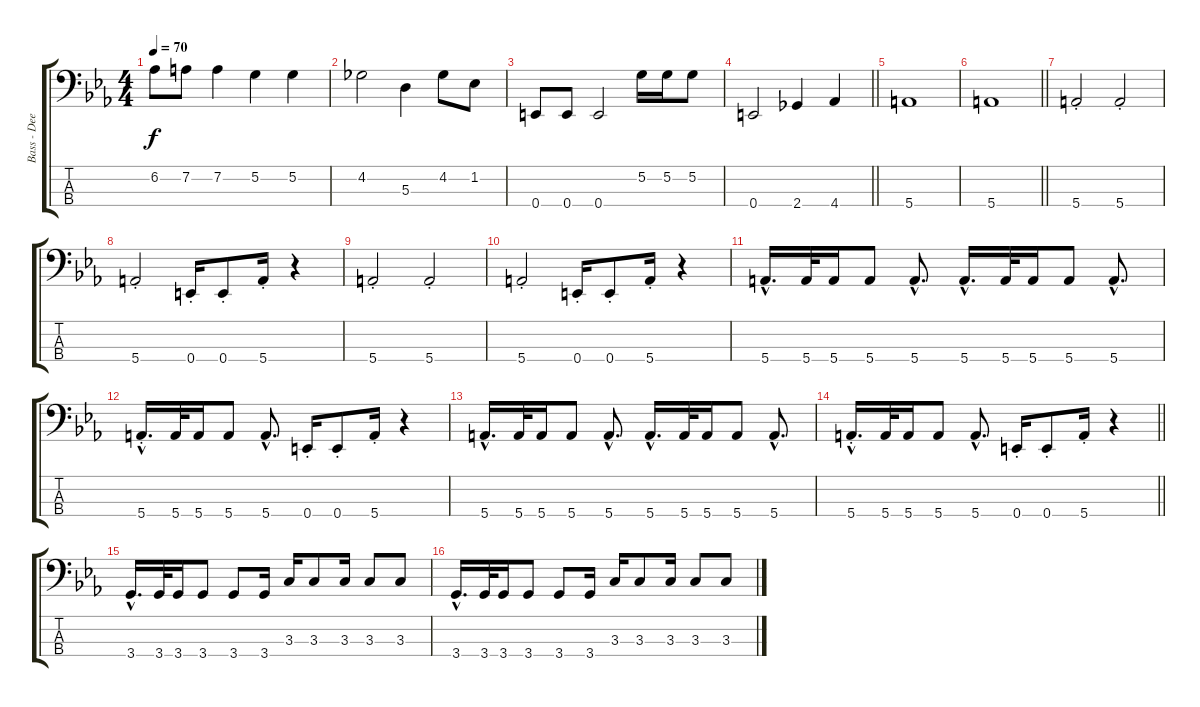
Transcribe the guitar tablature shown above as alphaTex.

\track ("Bass - Dee Murray" "Bass - Dee") {instrument electricbassfinger}
\staff {score tabs}
\tuning (G2 D2 A1 E1) {hide}
\ts (4 4)
\tempo 70
\clef f4
\ks cminor
6.2.8{dy f} 7.2.8 7.2.4 5.2.4 5.2.4 |
4.2.2 5.3.4 4.2.8 1.2.8 |
0.4.8 0.4.8 0.4.2 5.2.16 5.2.16 5.2.8 |
\barLineRight lightlight
0.4.2 2.4.4 4.4.4 |
5.4.1 |
\barLineRight lightlight
5.4.1 |
5.4{st}.2{volume 16} 5.4{st}.2 |
5.4{st}.2 0.4{st}.16 0.4{st}.8 5.4{st}.16 r.4 |
5.4{st}.2{volume 16} 5.4{st}.2 |
5.4{st}.2 0.4{st}.16 0.4{st}.8 5.4{st}.16 r.4 |
5.4{hac}.16{d volume 16} 5.4.32 5.4.16 5.4.8 5.4{hac}.8{d} 5.4{hac}.16{d} 5.4.32 5.4.16 5.4.8 5.4{hac}.8{d} |
5.4{hac st}.16{d} 5.4.32 5.4.16 5.4.8 5.4{hac}.8{d} 0.4{st}.16 0.4{st}.8 5.4{st}.16 r.4 |
5.4{hac}.16{d volume 16} 5.4.32 5.4.16 5.4.8 5.4{hac}.8{d} 5.4{hac}.16{d} 5.4.32 5.4.16 5.4.8 5.4{hac}.8{d} |
\barLineRight lightlight
5.4{hac st}.16{d} 5.4.32 5.4.16 5.4.8 5.4{hac}.8{d} 0.4{st}.16 0.4{st}.8 5.4{st}.16 r.4 |
3.4{hac}.16{d volume 16} 3.4.32 3.4.16 3.4.8 3.4.8 3.4.16 3.3.16 3.3.8 3.3.16 3.3.8 3.3.8 |
3.4{hac}.16{d} 3.4.32 3.4.16 3.4.8 3.4.8 3.4.16 3.3.16 3.3.8 3.3.16 3.3.8 3.3.8
